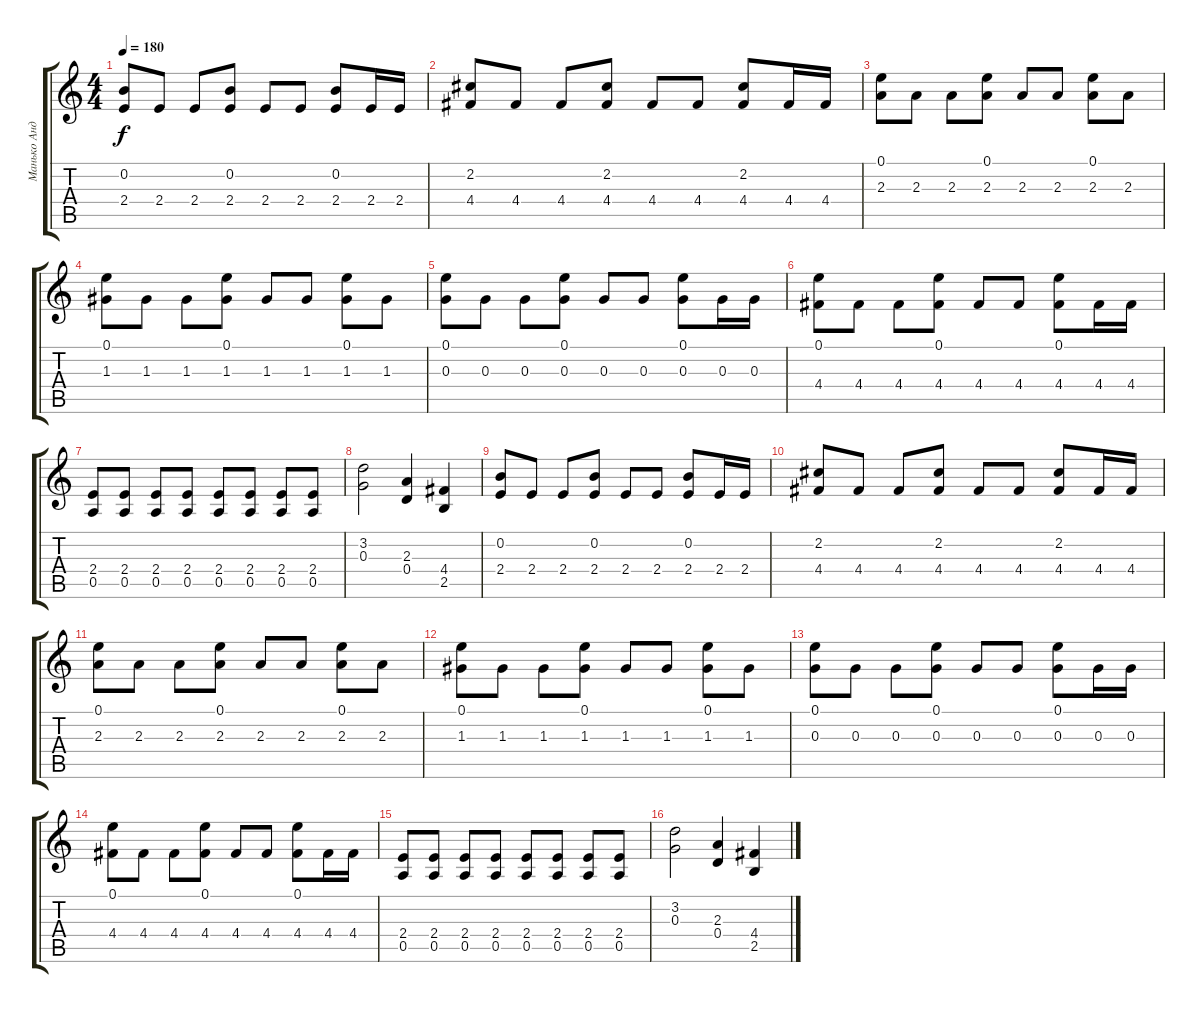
\track ("Манько Андрей" "Манько Анд") {instrument distortionguitar}
\staff {score tabs}
\tuning (E4 B3 G3 D3 A2 E2) {hide}
\ts (4 4)
\tempo 180
\clef g2
\ks c
(0.2 2.4).8{dy f} 2.4.8 2.4.8 (0.2 2.4).8 2.4.8 2.4.8 (0.2 2.4).8 2.4.16 2.4.16 |
(2.2 4.4).8 4.4.8 4.4.8 (2.2 4.4).8 4.4.8 4.4.8 (2.2 4.4).8 4.4.16 4.4.16 |
(0.1 2.3).8 2.3.8 2.3.8 (0.1 2.3).8 2.3.8 2.3.8 (0.1 2.3).8 2.3.8 |
(0.1 1.3).8 1.3.8 1.3.8 (0.1 1.3).8 1.3.8 1.3.8 (0.1 1.3).8 1.3.8 |
(0.1 0.3).8 0.3.8 0.3.8 (0.1 0.3).8 0.3.8 0.3.8 (0.1 0.3).8 0.3.16 0.3.16 |
(0.1 4.4).8 4.4.8 4.4.8 (0.1 4.4).8 4.4.8 4.4.8 (0.1 4.4).8 4.4.16 4.4.16 |
(2.4 0.5).8 (2.4 0.5).8 (2.4 0.5).8 (2.4 0.5).8 (2.4 0.5).8 (2.4 0.5).8 (2.4 0.5).8 (2.4 0.5).8 |
(3.2 0.3).2 (2.3 0.4).4 (4.4 2.5).4 |
(0.2 2.4).8 2.4.8 2.4.8 (0.2 2.4).8 2.4.8 2.4.8 (0.2 2.4).8 2.4.16 2.4.16 |
(2.2 4.4).8 4.4.8 4.4.8 (2.2 4.4).8 4.4.8 4.4.8 (2.2 4.4).8 4.4.16 4.4.16 |
(0.1 2.3).8 2.3.8 2.3.8 (0.1 2.3).8 2.3.8 2.3.8 (0.1 2.3).8 2.3.8 |
(0.1 1.3).8 1.3.8 1.3.8 (0.1 1.3).8 1.3.8 1.3.8 (0.1 1.3).8 1.3.8 |
(0.1 0.3).8 0.3.8 0.3.8 (0.1 0.3).8 0.3.8 0.3.8 (0.1 0.3).8 0.3.16 0.3.16 |
(0.1 4.4).8 4.4.8 4.4.8 (0.1 4.4).8 4.4.8 4.4.8 (0.1 4.4).8 4.4.16 4.4.16 |
(2.4 0.5).8 (2.4 0.5).8 (2.4 0.5).8 (2.4 0.5).8 (2.4 0.5).8 (2.4 0.5).8 (2.4 0.5).8 (2.4 0.5).8 |
(3.2 0.3).2 (2.3 0.4).4 (4.4 2.5).4
